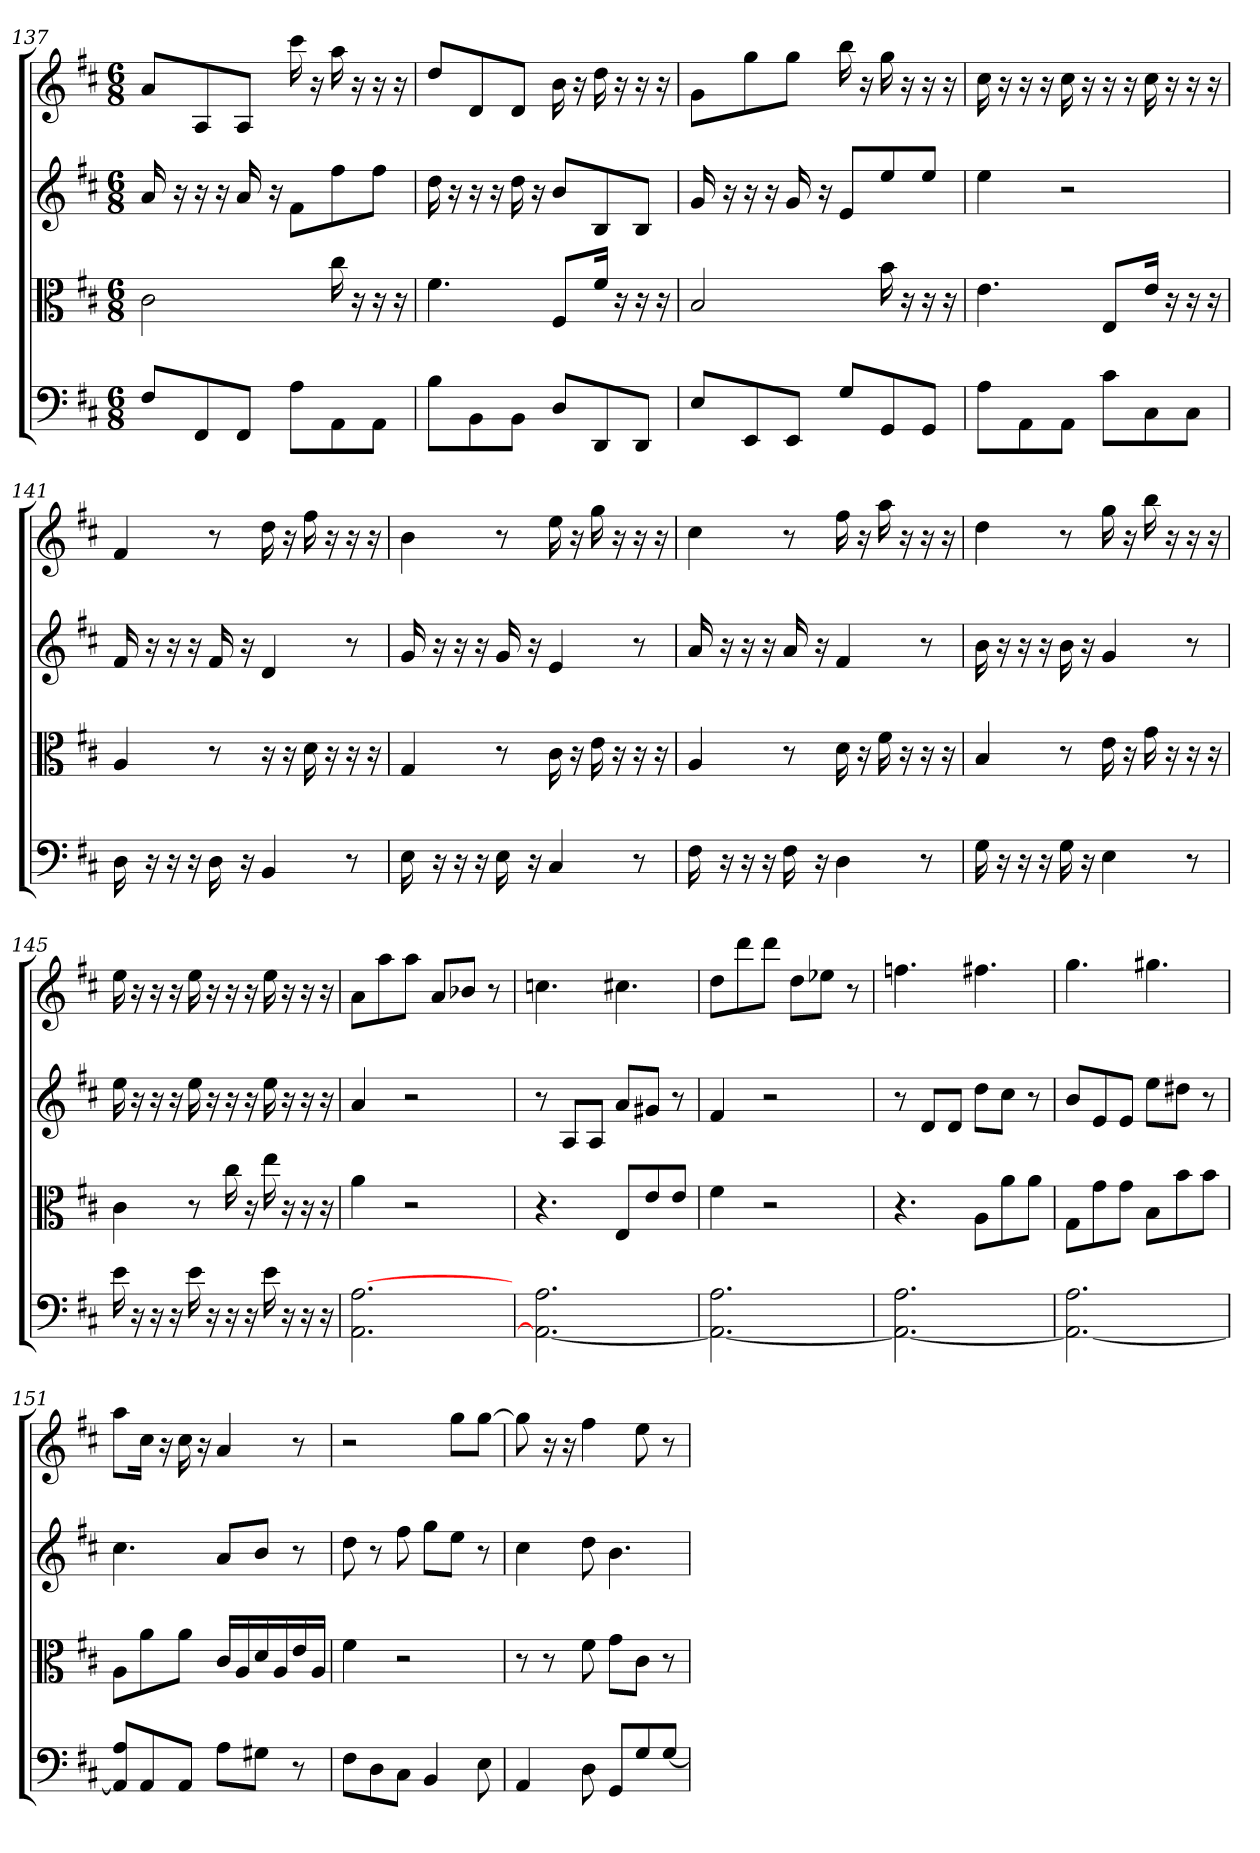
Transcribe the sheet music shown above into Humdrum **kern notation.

**kern	**kern	**kern	**kern
*part4	*part3	*part2	*part1
*staff4	*staff3	*staff2	*staff1
*clefF4	*clefC3	*clefG2	*clefG2
*k[f#c#]	*k[f#c#]	*k[f#c#]	*k[f#c#]
*D:	*D:	*D:	*D:
*M6/8	*M6/8	*M6/8	*M6/8
=137	=137	=137	=137
8F#/L	2c#	16a	8a/L
.	.	16r	.
8FF#/	.	16r	8A/
.	.	16r	.
8FF#/J	.	16a	8A/J
.	.	16r	.
8A\L	.	8f#\L	16ccc#
.	.	.	16r
8AA\	16cc#	8ff#\	16aa
.	16r	.	16r
8AA\J	16r	8ff#\J	16r
.	16r	.	16r
=138	=138	=138	=138
8B\L	4.f#	16dd	8dd/L
.	.	16r	.
8BB\	.	16r	8d/
.	.	16r	.
8BB\J	.	16dd	8d/J
.	.	16r	.
8D/L	8F#/L	8b/L	16b
.	.	.	16r
8DD/	16f#/Jk	8B/	16dd
.	16r	.	16r
8DD/J	16r	8B/J	16r
.	16r	.	16r
=139	=139	=139	=139
8E/L	2B	16g	8g\L
.	.	16r	.
8EE/	.	16r	8gg\
.	.	16r	.
8EE/J	.	16g	8gg\J
.	.	16r	.
8G/L	.	8e/L	16bb
.	.	.	16r
8GG/	16b	8ee/	16gg
.	16r	.	16r
8GG/J	16r	8ee/J	16r
.	16r	.	16r
=140	=140	=140	=140
8A\L	4.e	4ee	16cc#
.	.	.	16r
8AA\	.	.	16r
.	.	.	16r
8AA\J	.	2r	16cc#
.	.	.	16r
8c#\L	8E/L	.	16r
.	.	.	16r
8C#\	16e/Jk	.	16cc#
.	16r	.	16r
8C#\J	16r	.	16r
.	16r	.	16r
=141	=141	=141	=141
16D	4A	16f#	4f#
16r	.	16r	.
16r	.	16r	.
16r	.	16r	.
16D	8r	16f#	8r
16r	.	16r	.
4BB	16r	4d	16dd
.	16r	.	16r
.	16d	.	16ff#
.	16r	.	16r
8r	16r	8r	16r
.	16r	.	16r
=142	=142	=142	=142
16E	4G	16g	4b
16r	.	16r	.
16r	.	16r	.
16r	.	16r	.
16E	8r	16g	8r
16r	.	16r	.
4C#	16c#	4e	16ee
.	16r	.	16r
.	16e	.	16gg
.	16r	.	16r
8r	16r	8r	16r
.	16r	.	16r
=143	=143	=143	=143
16F#	4A	16a	4cc#
16r	.	16r	.
16r	.	16r	.
16r	.	16r	.
16F#	8r	16a	8r
16r	.	16r	.
4D	16d	4f#	16ff#
.	16r	.	16r
.	16f#	.	16aa
.	16r	.	16r
8r	16r	8r	16r
.	16r	.	16r
=144	=144	=144	=144
16G	4B	16b	4dd
16r	.	16r	.
16r	.	16r	.
16r	.	16r	.
16G	8r	16b	8r
16r	.	16r	.
4E	16e	4g	16gg
.	16r	.	16r
.	16g	.	16bb
.	16r	.	16r
8r	16r	8r	16r
.	16r	.	16r
=145	=145	=145	=145
16e	4c#	16ee	16ee
16r	.	16r	16r
16r	.	16r	16r
16r	.	16r	16r
16e	8r	16ee	16ee
16r	.	16r	16r
16r	16cc#	16r	16r
16r	16r	16r	16r
16e	16ee	16ee	16ee
16r	16r	16r	16r
16r	16r	16r	16r
16r	16r	16r	16r
=146	=146	=146	=146
2.AA [2.A	4a	4a	8a\L
.	.	.	8aa\
.	2r	2r	8aa\J
.	.	.	8a/L
.	.	.	8b-X/J
.	.	.	8r
=147	=147	=147	=147
2.AA_ 2.A	4.r	8r	4.ccn
.	.	8A/L	.
.	.	8A/J	.
.	8E/L	8a/L	4.cc#X
.	8e/	8g#X/J	.
.	8e/J	8r	.
=148	=148	=148	=148
2.AA_ 2.A	4f#	4f#	8dd\L
.	.	.	8ddd\
.	2r	2r	8ddd\J
.	.	.	8dd\L
.	.	.	8ee-X\J
.	.	.	8r
=149	=149	=149	=149
2.AA_ 2.A	4.r	8r	4.ffn
.	.	8d/L	.
.	.	8d/J	.
.	8A\L	8dd\L	4.ff#X
.	8a\	8cc#\J	.
.	8a\J	8r	.
=150	=150	=150	=150
2.AA_ 2.A	8G\L	8b/L	4.gg
.	8g\	8e/	.
.	8g\J	8e/J	.
.	8B\L	8ee\L	4.gg#X
.	8b\	8dd#X\J	.
.	8b\J	8r	.
=151	=151	=151	=151
8AA]/ 8A/L	8A\L	4.cc#	8aa\L
8AA/	8a\	.	16cc#\Jk
.	.	.	16r
8AA/J	8a\J	.	16cc#
.	.	.	16r
8A\L	16c#/LL	8a/L	4a
.	16A/	.	.
8G#X\J	16d/	8b/J	.
.	16A/	.	.
8r	16e/	8r	8r
.	16A/JJ	.	.
=152	=152	=152	=152
8F#\L	4f#	8dd	2r
8D\	.	8r	.
8C#\J	2r	8ff#	.
4BB	.	8gg\L	.
.	.	8ee\J	8gg\L
8E	.	8r	[8gg\J
=153	=153	=153	=153
4AA	8r	4cc#	8gg]
.	8r	.	16r
.	.	.	16r
8D	8f#	8dd	4ff#
8GG/L	8g\L	4.b	.
8G/	8c#\J	.	8ee
[8G/J	8r	.	8r
=	=	=	=
*-	*-	*-	*-
